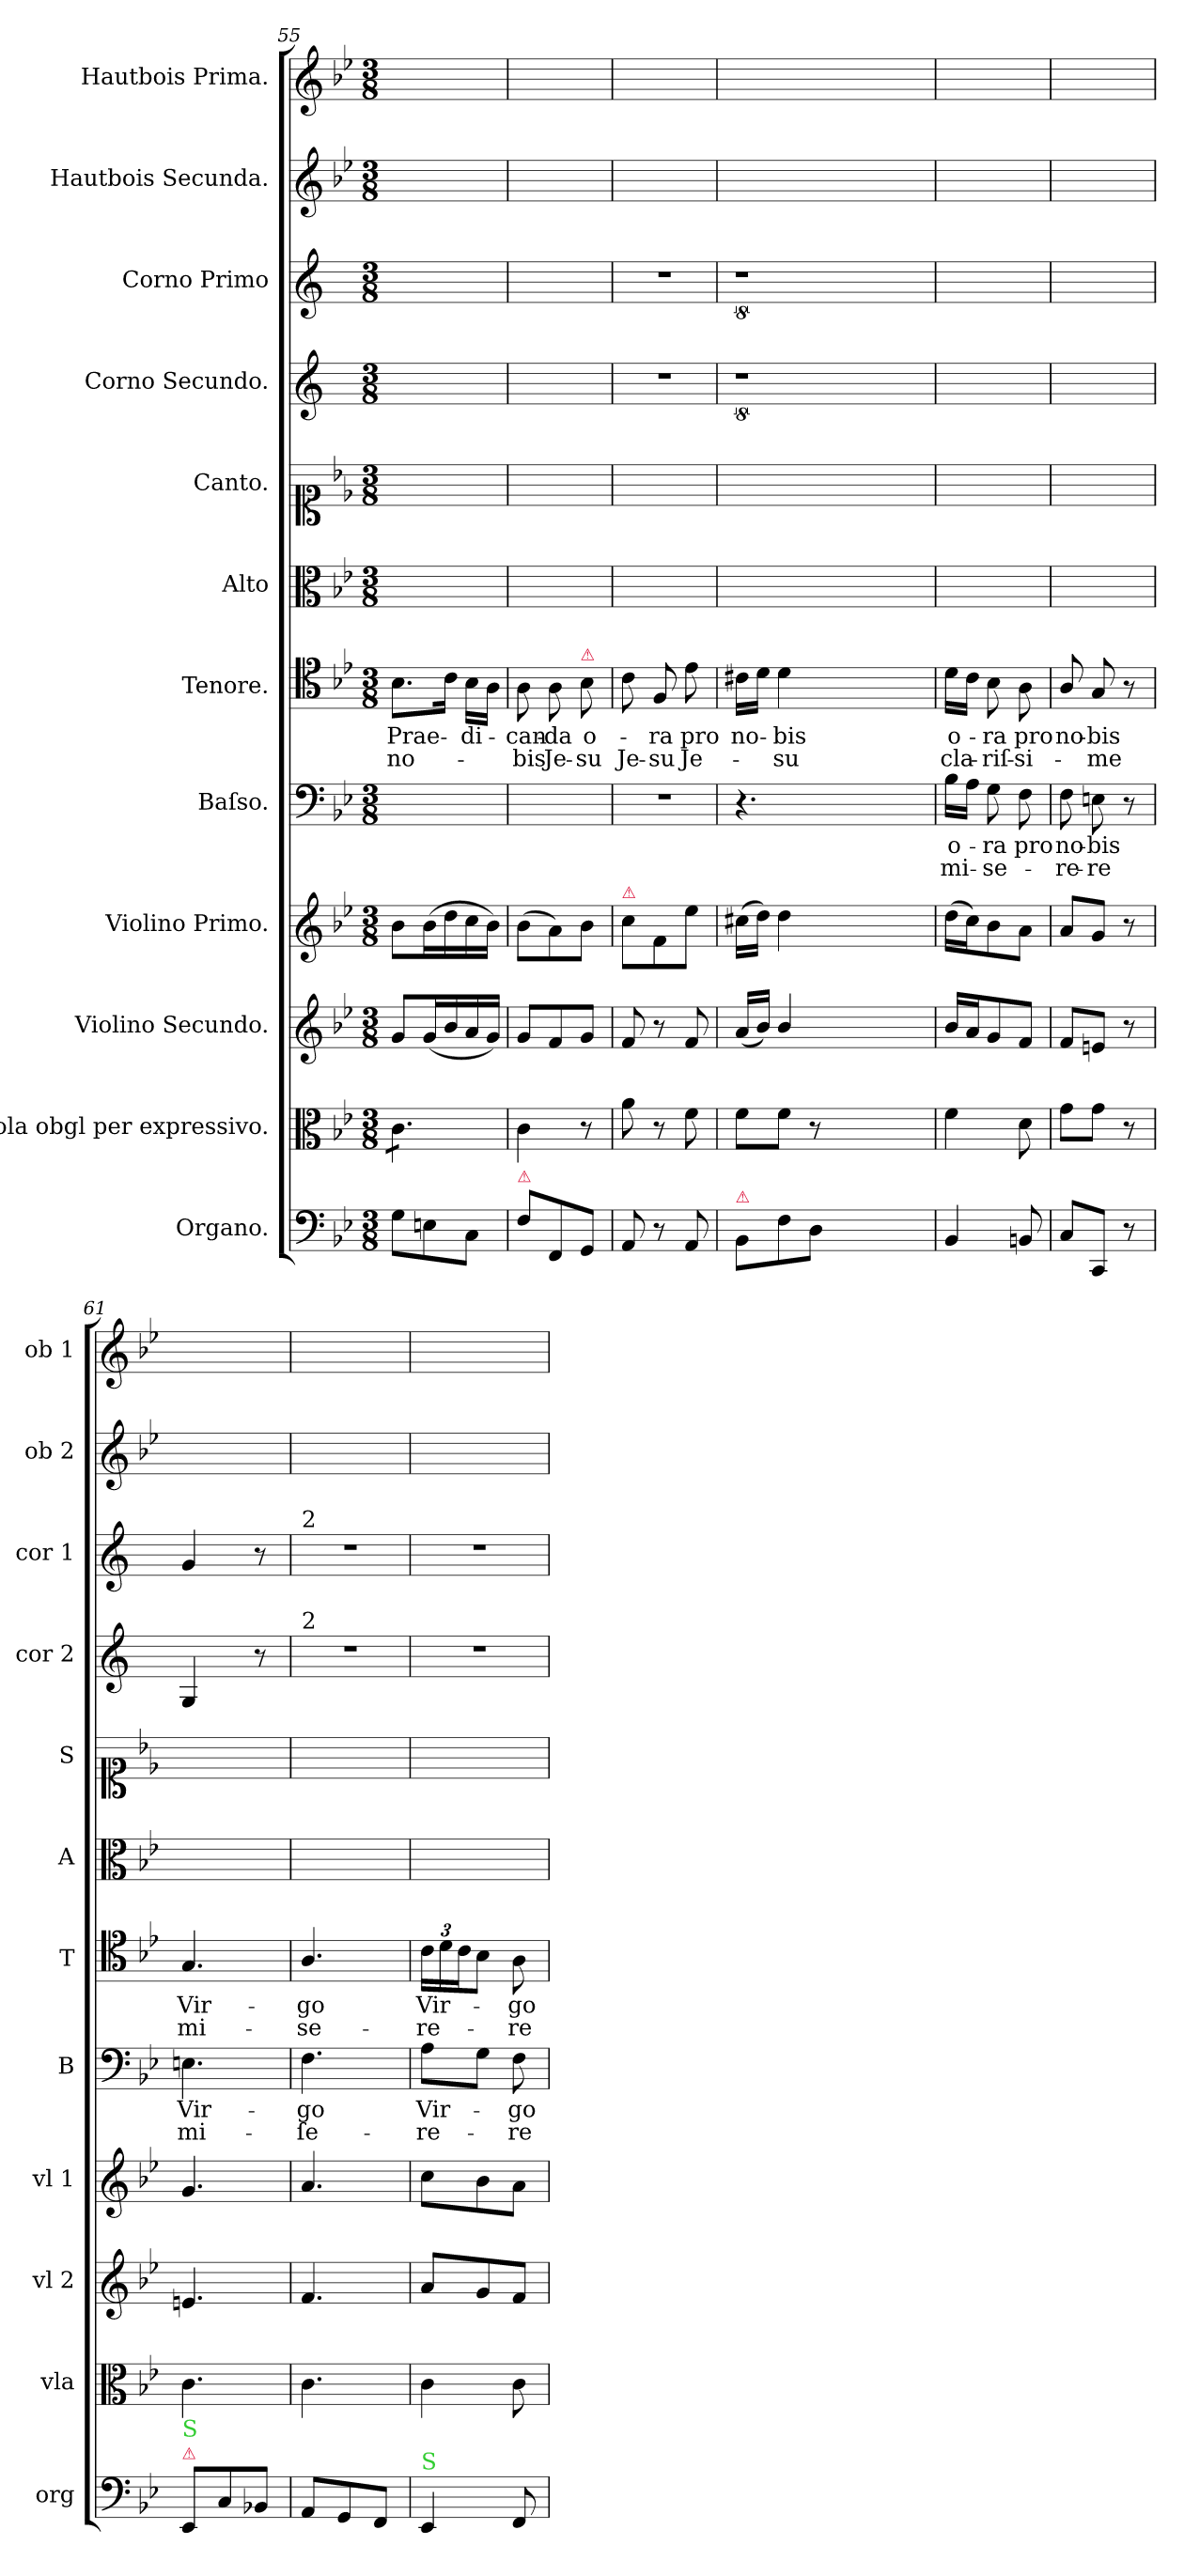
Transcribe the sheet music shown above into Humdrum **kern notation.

**kern	**kern	**kern	**kern	**kern	**text	**text	**kern	**text	**text	**kern	**kern	**kern	**kern	**kern	**kern
*part12	*part11	*part10	*part9	*part8	*part8	*part8	*part7	*part7	*part7	*part6	*part5	*part4	*part3	*part2	*part1
*staff12	*staff11	*staff10	*staff9	*staff8	*staff8	*staff8	*staff7	*staff7	*staff7	*staff6	*staff5	*staff4	*staff3	*staff2	*staff1
*I"Organo.	*I"Viola obgl per expressivo.	*I"Violino Secundo.	*I"Violino Primo.	*I"Baſso.	*	*	*I"Tenore.	*	*	*I"Alto	*I"Canto.	*I"Corno Secundo.	*I"Corno Primo	*I"Hautbois Secunda.	*I"Hautbois Prima.
*I'org	*I'vla	*I'vl 2	*I'vl 1	*I'B	*	*	*I'T	*	*	*I'A	*I'S	*I'cor 2	*I'cor 1	*I'ob 2	*I'ob 1
*clefF4	*clefC3	*clefG2	*clefG2	*clefF4	*	*	*clefC4	*	*	*clefC3	*clefC1	*clefG2	*clefG2	*clefG2	*clefG2
*	*	*	*	*	*	*	*	*	*	*	*	*ITrd4c7	*ITrd4c7	*	*
*k[b-e-]	*k[b-e-]	*k[b-e-]	*k[b-e-]	*k[b-e-]	*	*	*k[b-e-]	*	*	*k[b-e-]	*k[b-e-]	*k[b-]	*k[b-]	*k[b-e-]	*k[b-e-]
*B-:	*B-:	*B-:	*B-:	*B-:	*	*	*B-:	*	*	*B-:	*B-:	*	*	*B-:	*B-:
*M3/8	*M3/8	*M3/8	*M3/8	*M3/8	*	*	*M3/8	*	*	*M3/8	*M3/8	*M3/8	*M3/8	*M3/8	*M3/8
=55	=55	=55	=55	=55	=55	=55	=55	=55	=55	=55	=55	=55	=55	=55	=55
*	*tremolo	*	*	*	*	*	*	*	*	*	*	*	*	*	*
8G\L	8c\L	8g/L	8b-\L	4.ryy	.	.	8.B-\L	Prae-	no-	4.ryy	4.ryy	4.ryy	4.ryy	4.ryy	4.ryy
8En\	8c\	(16g/L	(16b-\L	.	.	.	.	.	.	.	.	.	.	.	.
.	.	16b-/	16dd\	.	.	.	16c\Jk	.	.	.	.	.	.	.	.
8C\J	8c\J	16a/	16cc\	.	.	.	16B-\LL	-di-	.	.	.	.	.	.	.
*	*Xtremolo	*	*	*	*	*	*	*	*	*	*	*	*	*	*
.	.	16g/JJ)	16b-\JJ)	.	.	.	16A\JJ	.	.	.	.	.	.	.	.
=56	=56	=56	=56	=56	=56	=56	=56	=56	=56	=56	=56	=56	=56	=56	=56
!LO:TX:a:color=crimson:t=⚠	!	!	!	!	!	!	!	!	!	!	!	!	!	!	!
8F\L	4c\	8g/L	(8b-\L	4.ryy	.	.	8A\	-can-	-bis	4.ryy	4.ryy	4.ryy	4.ryy	4.ryy	4.ryy
8FF/	.	8f/	8a\)	.	.	.	8A\	-da	Je-	.	.	.	.	.	.
!	!	!	!	!	!	!	!LO:TX:a:color=crimson:t=⚠	!	!	!	!	!	!	!	!
8GG/J	8r	8g/J	8b-\J	.	.	.	8B-\	o-	-su	.	.	.	.	.	.
=57	=57	=57	=57	=57	=57	=57	=57	=57	=57	=57	=57	=57	=57	=57	=57
!	!	!	!LO:TX:a:color=crimson:t=⚠	!	!	!	!	!	!	!	!	!	!	!	!
!	!	!	!	!	!	!	!	!	!LO:LY:i	!	!	!	!	!	!
8AA/	8a\	8f/	8cc\L	4.r	.	.	8c\	.	Je-	4.ryy	4.ryy	4.r	4.r	4.ryy	4.ryy
!	!	!	!	!	!	!	!	!	!LO:LY:i	!	!	!	!	!	!
8r	8r	8r	8f/	.	.	.	8F/	-ra	-su	.	.	.	.	.	.
!	!	!	!	!	!	!	!	!	!LO:LY:i	!	!	!	!	!	!
8AA/	8f\	8f/	8ee-\J	.	.	.	8e-\	pro	Je-	.	.	.	.	.	.
=58	=58	=58	=58	=58	=58	=58	=58	=58	=58	=58	=58	=58	=58	=58	=58
!LO:TX:a:color=crimson:t=⚠	!	!	!	!	!	!	!	!	!	!	!	!	!	!	!
8BB-/L	8f\L	(16a/LL	(16cc#X\LL	4.r	.	.	16c#X\LL	no-	.	4.ryy	4.ryy	8%9r	8%9r	4.ryy	4.ryy
.	.	16b-/JJ)	16dd\JJ)	.	.	.	16d\JJ	.	.	.	.	.	.	.	.
!	!	!	!	!	!	!	!	!	!LO:LY:i	!	!	!	!	!	!
8F\	8f\J	4b-/	4dd\	.	.	.	4d\	-bis	-su	.	.	.	.	.	.
8D\J	8r	.	.	.	.	.	.	.	.	.	.	.	.	.	.
2.ryy	2.ryy	2.ryy	2.ryy	2.ryy	.	.	2.ryy	.	.	2.ryy	2.ryy	.	.	2.ryy	2.ryy
=59	=59	=59	=59	=59	=59	=59	=59	=59	=59	=59	=59	=59	=59	=59	=59
4BB-/	4f\	16b-/LL	(16dd\LL	16B-\LL	o-	mi-	16d\LL	o-	cla-	4.ryy	4.ryy	4.ryy	4.ryy	4.ryy	4.ryy
.	.	16a/J	16cc\J)	16A\JJ	.	.	16c\JJ	.	.	.	.	.	.	.	.
.	.	8g/	8b-\	8G\	-ra	-se-	8B-\	-ra	-riſ-	.	.	.	.	.	.
8BBn/	8d\	8f/J	8a\J	8F\	pro	.	8A\	pro	-si-	.	.	.	.	.	.
=60	=60	=60	=60	=60	=60	=60	=60	=60	=60	=60	=60	=60	=60	=60	=60
8C/L	8g\L	8f/L	8a/L	8F\	no-	-re-	8A/	no-	.	4.ryy	4.ryy	4.ryy	4.ryy	4.ryy	4.ryy
8CC/J	8g\J	8en/J	8g/J	8En\	-bis	-re	8G/	-bis	-me	.	.	.	.	.	.
8r	8r	8r	8r	8r	.	.	8r	.	.	.	.	.	.	.	.
=61	=61	=61	=61	=61	=61	=61	=61	=61	=61	=61	=61	=61	=61	=61	=61
!LO:TX:a:color=crimson:t=⚠	!	!	!	!	!	!	!	!	!	!	!	!	!	!	!
!LO:TX:a:color=limegreen:t=S	!	!	!	!	!	!	!	!	!	!	!	!	!	!	!
8EE-/L	4.c\	4.en/	4.g/	4.En\	Vir-	mi-	4.G/	Vir-	mi-	4.ryy	4.ryy	4C/	4c/	4.ryy	4.ryy
8C/	.	.	.	.	.	.	.	.	.	.	.	.	.	.	.
8BB-X/J	.	.	.	.	.	.	.	.	.	.	.	8r	8r	.	.
=62	=62	=62	=62	=62	=62	=62	=62	=62	=62	=62	=62	=62	=62	=62	=62
!	!	!	!	!	!	!	!	!	!	!	!	!	!LO:TX:a:t=2	!	!
!	!	!	!	!	!	!	!	!	!	!	!	!LO:TX:a:t=2	!	!	!
8AA/L	4.c\	4.f/	4.a/	4.F\	-go	-ſe-	4.A/	-go	-se-	4.ryy	4.ryy	4.r	4.r	4.ryy	4.ryy
8GG/	.	.	.	.	.	.	.	.	.	.	.	.	.	.	.
8FF/J	.	.	.	.	.	.	.	.	.	.	.	.	.	.	.
=63	=63	=63	=63	=63	=63	=63	=63	=63	=63	=63	=63	=63	=63	=63	=63
!LO:TX:a:color=limegreen:t=S	!	!	!	!	!	!	!	!	!	!	!	!	!	!	!
!	!	!	!	!	!LO:LY:i	!	!	!	!	!	!	!	!	!	!
4EE-/	4c\	8a/L	8cc\L	8A\L	Vir-	-re-	24c\LL	Vir-	-re-	4.ryy	4.ryy	4.r	4.r	4.ryy	4.ryy
.	.	.	.	.	.	.	24d\	.	.	.	.	.	.	.	.
.	.	.	.	.	.	.	24c\J	.	.	.	.	.	.	.	.
.	.	8g/	8b-\	8G\J	.	.	8B-\J	.	.	.	.	.	.	.	.
!	!	!	!	!	!LO:LY:i	!	!	!	!	!	!	!	!	!	!
8FF/	8c\	8f/J	8a\J	8F\	-go	-re	8A\	-go	-re	.	.	.	.	.	.
=	=	=	=	=	=	=	=	=	=	=	=	=	=	=	=
*-	*-	*-	*-	*-	*-	*-	*-	*-	*-	*-	*-	*-	*-	*-	*-
